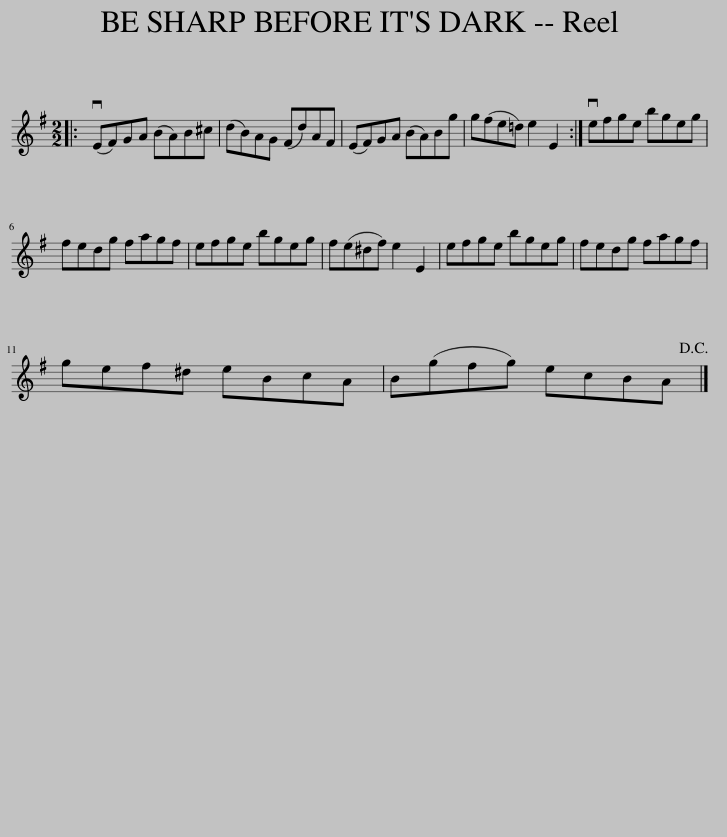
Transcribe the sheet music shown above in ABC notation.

X:1
L:1/8
M:2/2
I:linebreak $
K:Emin
V:1 treble
V:1
|: (vEF)GA (BA)B^c | (dB)AG (Fd)AF | (EF)GA (BA)Bg | g(fe=d) e2 E2 :| vefge bgeg |$ %5
 fedg fagf | efge bgeg | f(e^df) e2 E2 | efge bgeg | fedg fagf |$ %10
 gef^d eBcA | B(gfg) ecBA!D.C.! |] %12
